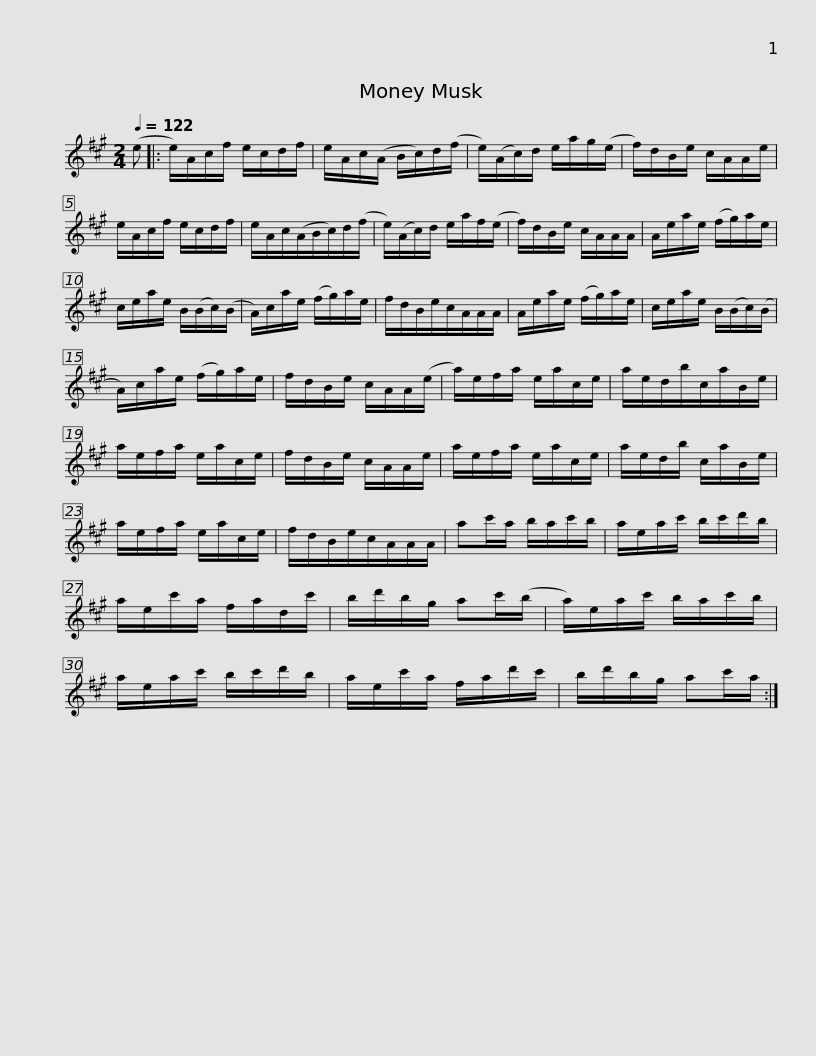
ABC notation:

X:1
L:1/8
Q:1/4=122
M:2/4
I:linebreak $
K:A
V:1 treble
V:1
 (e |: e/)A/c/f/ e/c/d/f/ | e/A/c/(A/ B/c/)d/(f/ | e/)(A/c/)d/ e/a/g/(e/ | f/)d/B/e/ c/A/A/e/ |$ %5
 e/A/c/f/ e/c/d/f/ | e/A/c/(A/B/c/)d/(f/ | e/)(A/c/)d/ e/a/f/(e/ | f/)d/B/e/ c/A/A/A/ |$ A/e/a/e/ (f/g/)a/e/ | %10
 c/e/a/e/ B/(B/c/)(B/ | A/)c/a/e/ (f/g/)a/e/ | f/d/B/e/c/A/A/A/ |$ A/e/a/e/ (f/g/)a/e/ | c/e/a/e/ B/(B/c/)(B/ | %15
 A/)c/a/e/ (f/g/)a/e/ | f/d/B/e/ c/A/A/(e/ |$ a/)e/f/a/ e/a/c/e/ | a/e/d/b/c/a/B/e/ | a/e/f/a/ e/a/c/e/ | %20
 f/d/B/e/ c/A/A/e/ |$ a/e/f/a/ e/a/c/e/ | a/e/d/b/ c/a/B/e/ | a/e/f/a/ e/a/c/e/ | f/d/B/e/c/A/A/A/ |$ %25
 ac'/a/ b/a/c'/b/ | a/e/a/c'/ b/c'/d'/b/ | a/e/c'/a/ f/a/d/c'/ | b/d'/b/g/ ac'/(b/ |$ a/)e/a/c'/ b/a/c'/b/ | %30
 a/e/a/c'/ b/c'/d'/b/ | a/e/c'/a/ f/a/d'/c'/ | b/d'/b/g/ ac'/a/ :| %33
